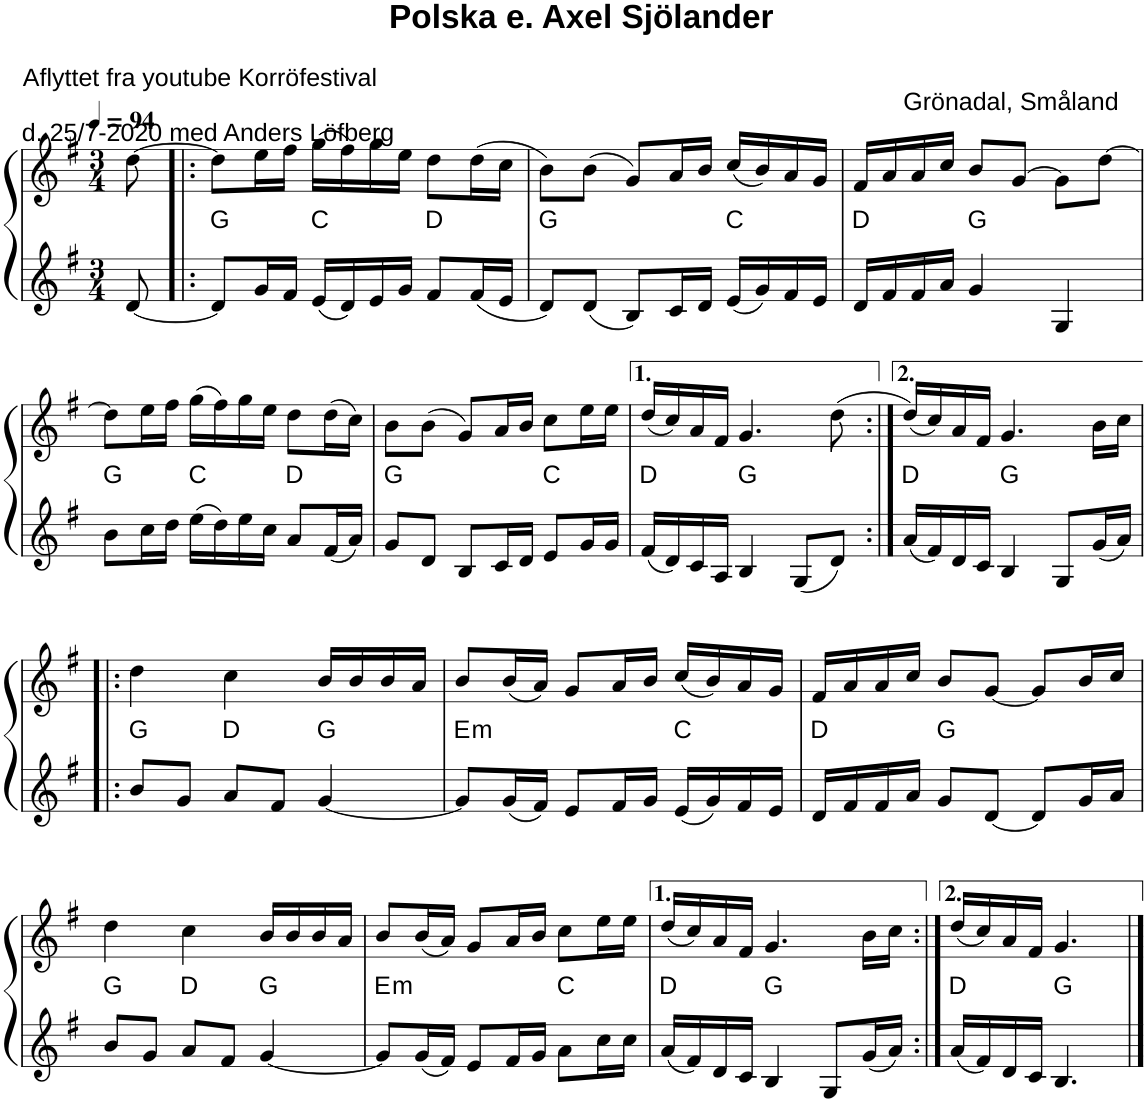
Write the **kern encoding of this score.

**kern	**kern	**harte
*part2	*part1	*part1
*staff2	*staff1	*
*I"Klaver	*I"Klaver	*
*clefG2	*clefG2	*
*k[f#]	*k[f#]	*
*M3/4	*M3/4	*
*MM94	*MM94	*
=	=	=
[8d/	[8dd\	.
=1!|:	=1!|:	=1!|:
8d/L]	8dd\L]	G:maj
16g/L	16ee\L	.
16f#/JJ	16ff#\JJ	.
(16e/LL	(16gg\LL	C:maj
16d/)	16ff#\)	.
16e/	16gg\	.
16g/JJ	16ee\JJ	.
8f#/L	8dd\L	D:maj
(16f#/L	(16dd\L	.
16e/JJ	16cc\JJ	.
=2	=2	=2
8d/L)	8b\L)	G:maj
(8d/J	(8b\J	.
8B/L)	8g/L)	.
16c/L	16a/L	.
16d/JJ	16b/JJ	.
(16e/LL	(16cc/LL	C:maj
16g/)	16b/)	.
16f#/	16a/	.
16e/JJ	16g/JJ	.
=3	=3	=3
16d/LL	16f#/LL	D:maj
16f#/	16a/	.
16f#/	16a/	.
16a/JJ	16cc/JJ	.
4g/	8b/L	G:maj
.	[8g/J	.
4G/	8g\L]	.
.	[8dd\J	.
!!LO:LB:g=z
=4	=4	=4
8b\L	8dd\L]	G:maj
16cc\L	16ee\L	.
16dd\JJ	16ff#\JJ	.
(16ee\LL	(16gg\LL	C:maj
16dd\)	16ff#\)	.
16ee\	16gg\	.
16cc\JJ	16ee\JJ	.
8a/L	8dd\L	D:maj
(16f#/L	(16dd\L	.
16a/JJ)	16cc\JJ)	.
=5	=5	=5
8g/L	8b\L	G:maj
8d/J	(8b\J	.
8B/L	8g/L)	.
16c/L	16a/L	.
16d/JJ	16b/JJ	.
8e/L	8cc\L	C:maj
16g/L	16ee\L	.
16g/JJ	16ee\JJ	.
=6	=6	=6
(16f#/LL	(16dd/LL	D:maj
16d/)	16cc/)	.
16c/	16a/	.
16A/JJ	16f#/JJ	.
4B/	4.g/	G:maj
(8G/L	.	.
8d/J)	(8dd\	.
=7:|!	=7:|!	=7:|!
(16a/LL	(16dd/LL)	D:maj
16f#/)	16cc/)	.
16d/	16a/	.
16c/JJ	16f#/JJ	.
4B/	4.g/	G:maj
8G/L	.	.
(16g/L	16b\LL	.
16a/JJ)	16cc\JJ	.
!!LO:LB:g=z
=8!|:	=8!|:	=8!|:
8b/L	4dd\	G:maj
8g/J	.	.
8a/L	4cc\	D:maj
8f#/J	.	.
[4g/	16b/LL	G:maj
.	16b/	.
.	16b/	.
.	16a/JJ	.
=9	=9	=9
!	!	!LO:H:kt=m
8g/L]	8b/L	E:min
(16g/L	(16b/L	.
16f#/JJ)	16a/JJ)	.
8e/L	8g/L	.
16f#/L	16a/L	.
16g/JJ	16b/JJ	.
(16e/LL	(16cc/LL	C:maj
16g/)	16b/)	.
16f#/	16a/	.
16e/JJ	16g/JJ	.
=10	=10	=10
16d/LL	16f#/LL	D:maj
16f#/	16a/	.
16f#/	16a/	.
16a/JJ	16cc/JJ	.
8g/L	8b/L	G:maj
[8d/J	[8g/J	.
8d/L]	8g/L]	.
16g/L	16b/L	.
16a/JJ	16cc/JJ	.
!!LO:LB:g=z
=11	=11	=11
8b/L	4dd\	G:maj
8g/J	.	.
8a/L	4cc\	D:maj
8f#/J	.	.
[4g/	16b/LL	G:maj
.	16b/	.
.	16b/	.
.	16a/JJ	.
=12	=12	=12
!	!	!LO:H:kt=m
8g/L]	8b/L	E:min
(16g/L	(16b/L	.
16f#/JJ)	16a/JJ)	.
8e/L	8g/L	.
16f#/L	16a/L	.
16g/JJ	16b/JJ	.
8a\L	8cc\L	C:maj
16cc\L	16ee\L	.
16cc\JJ	16ee\JJ	.
=13	=13	=13
(16a/LL	(16dd/LL	D:maj
16f#/)	16cc/)	.
16d/	16a/	.
16c/JJ	16f#/JJ	.
4B/	4.g/	G:maj
8G/L	.	.
(16g/L	16b\LL	.
16a/JJ)	16cc\JJ	.
=14:|!	=14:|!	=14:|!
(16a/LL	(16dd/LL	D:maj
16f#/)	16cc/)	.
16d/	16a/	.
16c/JJ	16f#/JJ	.
4.B/	4.g/	G:maj
==	==	==
*-	*-	*-
